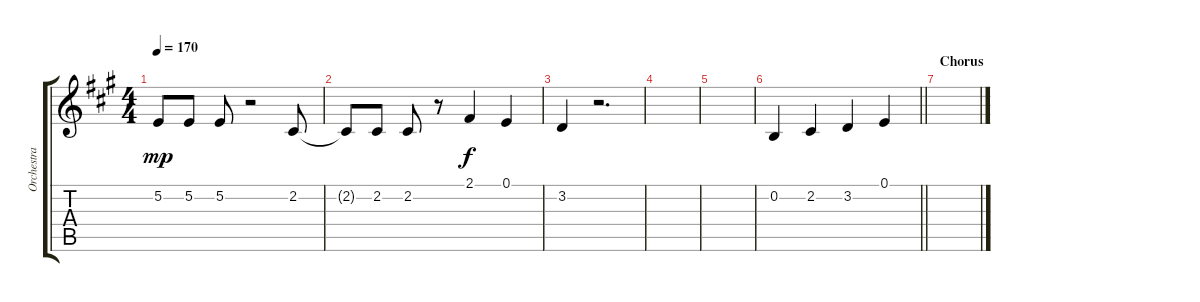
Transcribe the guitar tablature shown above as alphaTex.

\track ("Orchestra Hit" "Orchestra ") {instrument orchestrahit}
\staff {score tabs}
\tuning (E4 B3 G3 D3 A2 E2) {hide}
\ts (4 4)
\tempo 170
\clef g2
\ks a
5.2.8{dy mp} 5.2.8 5.2.8 r.2 2.2.8 |
2.2{t}.8 2.2.8 2.2.8 r.8 2.1.4{dy f} 0.1.4 |
3.2.4 r.2{d} |
|
|
\barLineRight lightlight
0.2.4 2.2.4 3.2.4 0.1.4 |
\section ("" "Chorus")
